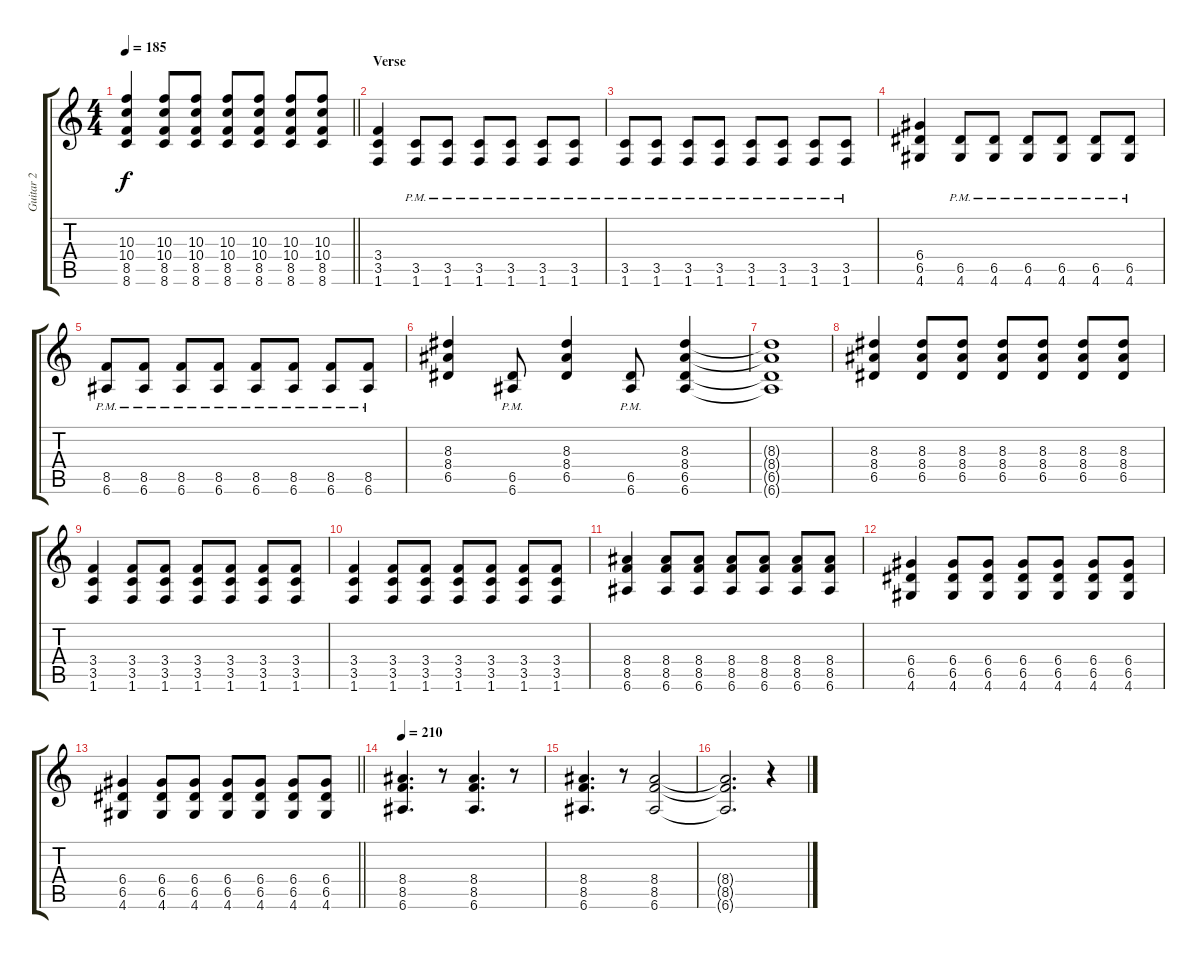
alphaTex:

\track ("Guitar 2" "Guitar 2") {instrument distortionguitar}
\staff {score tabs}
\tuning (E4 B3 G3 D3 A2 E2) {hide}
\ts (4 4)
\tempo 185
\clef g2
\barLineRight lightlight
\ks c
(10.3 10.4 8.5 8.6).4{dy f} (10.3 10.4 8.5 8.6).8 (10.3 10.4 8.5 8.6).8 (10.3 10.4 8.5 8.6).8 (10.3 10.4 8.5 8.6).8 (10.3 10.4 8.5 8.6).8 (10.3 10.4 8.5 8.6).8 |
\section ("" "Verse")
(3.4 3.5 1.6).4 (3.5{pm} 1.6{pm}).8 (3.5{pm} 1.6{pm}).8 (3.5{pm} 1.6{pm}).8 (3.5{pm} 1.6{pm}).8 (3.5{pm} 1.6{pm}).8 (3.5{pm} 1.6{pm}).8 |
(3.5{pm} 1.6{pm}).8 (3.5{pm} 1.6{pm}).8 (3.5{pm} 1.6{pm}).8 (3.5{pm} 1.6{pm}).8 (3.5{pm} 1.6{pm}).8 (3.5{pm} 1.6{pm}).8 (3.5{pm} 1.6{pm}).8 (3.5{pm} 1.6{pm}).8 |
(6.4 6.5 4.6).4 (6.5{pm} 4.6{pm}).8 (6.5{pm} 4.6{pm}).8 (6.5{pm} 4.6{pm}).8 (6.5{pm} 4.6{pm}).8 (6.5{pm} 4.6{pm}).8 (6.5{pm} 4.6{pm}).8 |
(8.5{pm} 6.6{pm}).8 (8.5{pm} 6.6{pm}).8 (8.5{pm} 6.6{pm}).8 (8.5{pm} 6.6{pm}).8 (8.5{pm} 6.6{pm}).8 (8.5{pm} 6.6{pm}).8 (8.5{pm} 6.6{pm}).8 (8.5{pm} 6.6{pm}).8 |
(8.3 8.4 6.5).4 (6.5{pm} 6.6).8 (8.3 8.4 6.5).4 (6.5{pm} 6.6).8 (8.3 8.4 6.5 6.6).4 |
(8.3{t} 8.4{t} 6.5{t} 6.6{t}).1 |
(8.3 8.4 6.5).4 (8.3 8.4 6.5).8 (8.3 8.4 6.5).8 (8.3 8.4 6.5).8 (8.3 8.4 6.5).8 (8.3 8.4 6.5).8 (8.3 8.4 6.5).8 |
(3.4 3.5 1.6).4 (3.4 3.5 1.6).8 (3.4 3.5 1.6).8 (3.4 3.5 1.6).8 (3.4 3.5 1.6).8 (3.4 3.5 1.6).8 (3.4 3.5 1.6).8 |
(3.4 3.5 1.6).4 (3.4 3.5 1.6).8 (3.4 3.5 1.6).8 (3.4 3.5 1.6).8 (3.4 3.5 1.6).8 (3.4 3.5 1.6).8 (3.4 3.5 1.6).8 |
(8.4 8.5 6.6).4 (8.4 8.5 6.6).8 (8.4 8.5 6.6).8 (8.4 8.5 6.6).8 (8.4 8.5 6.6).8 (8.4 8.5 6.6).8 (8.4 8.5 6.6).8 |
(6.4 6.5 4.6).4 (6.4 6.5 4.6).8 (6.4 6.5 4.6).8 (6.4 6.5 4.6).8 (6.4 6.5 4.6).8 (6.4 6.5 4.6).8 (6.4 6.5 4.6).8 |
\barLineRight lightlight
(6.4 6.5 4.6).4 (6.4 6.5 4.6).8 (6.4 6.5 4.6).8 (6.4 6.5 4.6).8 (6.4 6.5 4.6).8 (6.4 6.5 4.6).8 (6.4 6.5 4.6).8 |
\tempo 210
(8.4 8.5 6.6).4{d} r.8 (8.4 8.5 6.6).4{d} r.8 |
(8.4 8.5 6.6).4{d} r.8 (8.4 8.5 6.6).2 |
(8.4{t} 8.5{t} 6.6{t}).2{d} r.4
